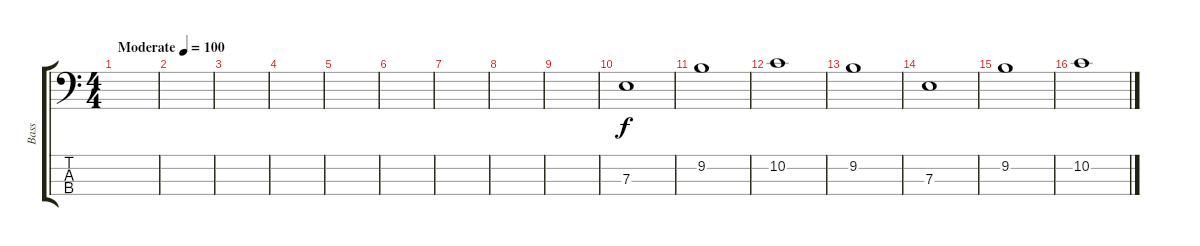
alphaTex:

\track ("Bass" "Bass") {instrument electricbassfinger}
\staff {score tabs}
\tuning (G2 D2 A1 E1) {hide}
\ts (4 4)
\tempo (100 "Moderate")
\clef f4
\ks c
|
|
|
|
|
|
|
|
|
7.3.1 |
9.2.1 |
10.2.1 |
9.2.1 |
7.3.1 |
9.2.1 |
10.2.1
